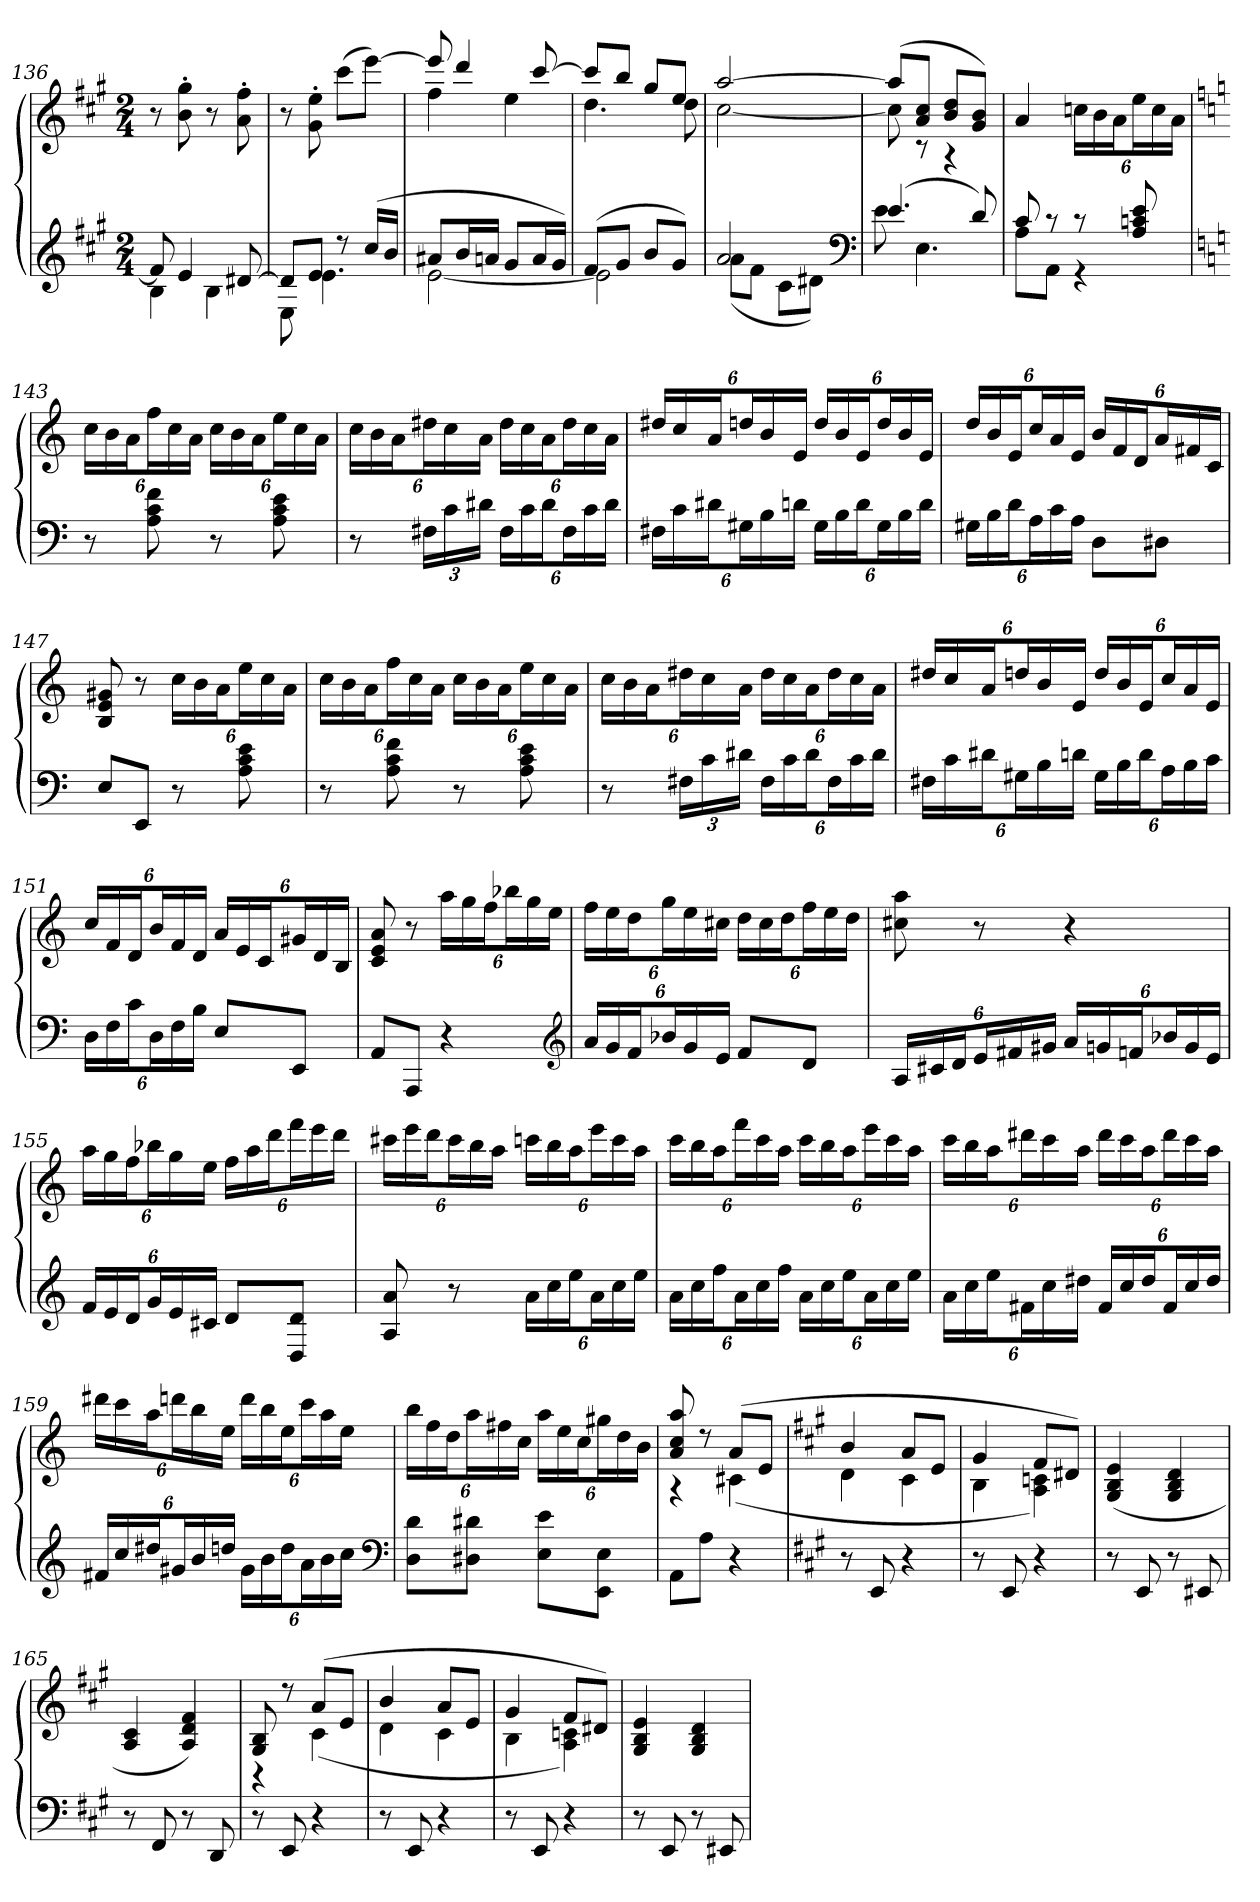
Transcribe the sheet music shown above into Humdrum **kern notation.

**kern	**kern
*part1	*part1
*staff2	*staff1
*clefG2	*clefG2
*k[f#c#g#]	*k[f#c#g#]
*M2/4	*M2/4
=136	=136
*^	*
8f#]	4B	8r
4e	.	8b' 8gg#'
.	4B	8r
[8d#X	.	8a' 8ff#'
=137	=137	=137
8d#L]	8E	8r
8eJ	4.e	8g#' 8ee'
8r	.	(8ccc#L
(16cc#LL	.	[8eeeJ)
16bJJ	.	.
=138	=138	=138
*	*	*^
8a#XL	[2e	8eee]	4ff#
16bL	.	4ddd	.
16anJJ	.	.	.
8g#L	.	.	4ee
16aL	.	[8ccc#	.
16g#JJ)	.	.	.
=139	=139	=139	=139
(8f#L	2e]	8ccc#L]	4.dd
8g#J	.	8bbJ	.
8bL	.	8gg#L	.
8g#J)	.	8eeJ	8dd
=140	=140	=140	=140
2a	(8aL	[2aa	[2cc#
.	8f#J	.	.
.	8c#L	.	.
.	8d#XJ)	.	.
*clefF4	*	*	*
=141	=141	=141	=141
(4.e	8e	(8aaL]	8cc#]
.	4.E	8a 8cc#J	8r
.	.	8b 8ddL	4r
8d)	.	8g# 8bJ)	.
*	*	*v	*v
=142	=142	=142
8c#	8AL	4a
8r	8AAJ	.
8r	4r	24ccnLL
.	.	24b
.	.	24aJ
8A 8cn 8e	.	24eeL
.	.	24cc
.	.	24aJJ
*v	*v	*
=143	=143
*k[]	*k[]
8r	24ccLL
.	24b
.	24aJ
8A 8c 8f	24ffL
.	24cc
.	24aJJ
8r	24ccLL
.	24b
.	24aJ
8A 8c 8e	24eeL
.	24cc
.	24aJJ
=144	=144
8r	24ccLL
.	24b
.	24aJ
24F#XLL	24dd#XL
24c	24cc
24d#XJJ	24aJJ
24F#LL	24dd#LL
24c	24cc
24d#J	24aJ
24F#L	24dd#L
24c	24cc
24d#JJ	24aJJ
=145	=145
24F#XLL	24dd#XLL
24c	24cc
24d#XJ	24aJ
24G#XL	24ddnL
24B	24b
24dnJJ	24eJJ
24G#LL	24ddLL
24B	24b
24dJ	24eJ
24G#L	24ddL
24B	24b
24dJJ	24eJJ
=146	=146
24G#XLL	24ddLL
24B	24b
24dJ	24eJ
24AL	24ccL
24c	24a
24AJJ	24eJJ
8DL	24bLL
.	24f
.	24dJ
8D#XJ	24aL
.	24f#X
.	24cJJ
=147	=147
8EL	8B 8e 8g#X
8EEJ	8r
8r	24ccLL
.	24b
.	24aJ
8A 8c 8e	24eeL
.	24cc
.	24aJJ
=148	=148
8r	24ccLL
.	24b
.	24aJ
8A 8c 8f	24ffL
.	24cc
.	24aJJ
8r	24ccLL
.	24b
.	24aJ
8A 8c 8e	24eeL
.	24cc
.	24aJJ
=149	=149
8r	24ccLL
.	24b
.	24aJ
24F#XLL	24dd#XL
24c	24cc
24d#XJJ	24aJJ
24F#LL	24dd#LL
24c	24cc
24d#J	24aJ
24F#L	24dd#L
24c	24cc
24d#JJ	24aJJ
=150	=150
24F#XLL	24dd#XLL
24c	24cc
24d#XJ	24aJ
24G#XL	24ddnL
24B	24b
24dnJJ	24eJJ
24G#LL	24ddLL
24B	24b
24dJ	24eJ
24AL	24ccL
24B	24a
24cJJ	24eJJ
=151	=151
24DLL	24ccLL
24F	24f
24cJ	24dJ
24DL	24bL
24F	24f
24BJJ	24dJJ
8EL	24aLL
.	24e
.	24cJ
8EEJ	24g#XL
.	24d
.	24BJJ
=152	=152
8AAL	8c 8e 8a
8AAAJ	8r
4r	24aaLL
.	24gg
.	24ffJ
.	24bb-XL
.	24gg
.	24eeJJ
*clefG2	*
=153	=153
24aLL	24ffLL
24g	24ee
24fJ	24ddJ
24b-XL	24ggL
24g	24ee
24eJJ	24cc#XJJ
8fL	24ddLL
.	24cc#
.	24ddJ
8dJ	24ffL
.	24ee
.	24ddJJ
=154	=154
24ALL	8cc#X 8aa
24c#X	.
24dJ	.
24eL	8r
24f#X	.
24g#XJJ	.
24aLL	4r
24gn	.
24fnJ	.
24b-XL	.
24g	.
24eJJ	.
=155	=155
24fLL	24aaLL
24e	24gg
24dJ	24ffJ
24gL	24bb-XL
24e	24gg
24c#XJJ	24eeJJ
8dL	24ffLL
.	24aa
.	24dddJ
8D 8dJ	24fffL
.	24eee
.	24dddJJ
=156	=156
8A 8a	24ccc#XLL
.	24eee
.	24dddJ
8r	24ccc#L
.	24bb
.	24aaJJ
24aLL	24cccnLL
24cc	24bb
24eeJ	24aaJ
24aL	24eeeL
24cc	24ccc
24eeJJ	24aaJJ
=157	=157
24aLL	24cccLL
24cc	24bb
24ffJ	24aaJ
24aL	24fffL
24cc	24ccc
24ffJJ	24aaJJ
24aLL	24cccLL
24cc	24bb
24eeJ	24aaJ
24aL	24eeeL
24cc	24ccc
24eeJJ	24aaJJ
=158	=158
24aLL	24cccLL
24cc	24bb
24eeJ	24aaJ
24f#XL	24ddd#XL
24cc	24ccc
24dd#XJJ	24aaJJ
24f#LL	24ddd#LL
24cc	24ccc
24dd#J	24aaJ
24f#L	24ddd#L
24cc	24ccc
24dd#JJ	24aaJJ
=159	=159
24f#XLL	24ddd#XLL
24cc	24ccc
24dd#XJ	24aaJ
24g#XL	24dddnL
24b	24bb
24ddnJJ	24eeJJ
24g#LL	24dddLL
24b	24bb
24ddJ	24eeJ
24aL	24cccL
24b	24aa
24ccJJ	24eeJJ
*clefF4	*
=160	=160
8D 8dL	24bbLL
.	24ff
.	24ddJ
8D#X 8d#XJ	24aaL
.	24ff#X
.	24ccJJ
8E 8eL	24aaLL
.	24ee
.	24ccJ
8EE 8EJ	24gg#XL
.	24dd
.	24bJJ
=161	=161
*	*^
8AAL	8a 8cc 8aa	4r
8AJ	8r	.
4r	(8aL	(4c#X
.	8eJ	.
=162	=162	=162
*k[f#c#g#]	*k[f#c#g#]	*
8r	4b	4d
8EE	.	.
4r	8aL	4c#
.	8eJ	.
=163	=163	=163
8r	4g#	4B
8EE	.	.
4r	8f#L	4A 4cn)
.	8d#XJ)	.
*	*v	*v
=164	=164
8r	(4G# 4B 4e
8EE	.
8r	4G# 4B 4d
8EE#X	.
=165	=165
8r	4A 4c#
8FF#	.
8r	4A 4d 4f#)
8DD	.
=166	=166
*	*^
8r	8G# 8B	4r
8EE	8r	.
4r	(8aL	(4c#
.	8eJ	.
=167	=167	=167
8r	4b	4d
8EE	.	.
4r	8aL	4c#
.	8eJ	.
=168	=168	=168
8r	4g#	4B
8EE	.	.
4r	8f#L	4A 4cn)
.	8d#XJ)	.
*	*v	*v
=169	=169
8r	4G# 4B 4e
8EE	.
8r	4G# 4B 4d
8EE#X	.
=	=
*-	*-
